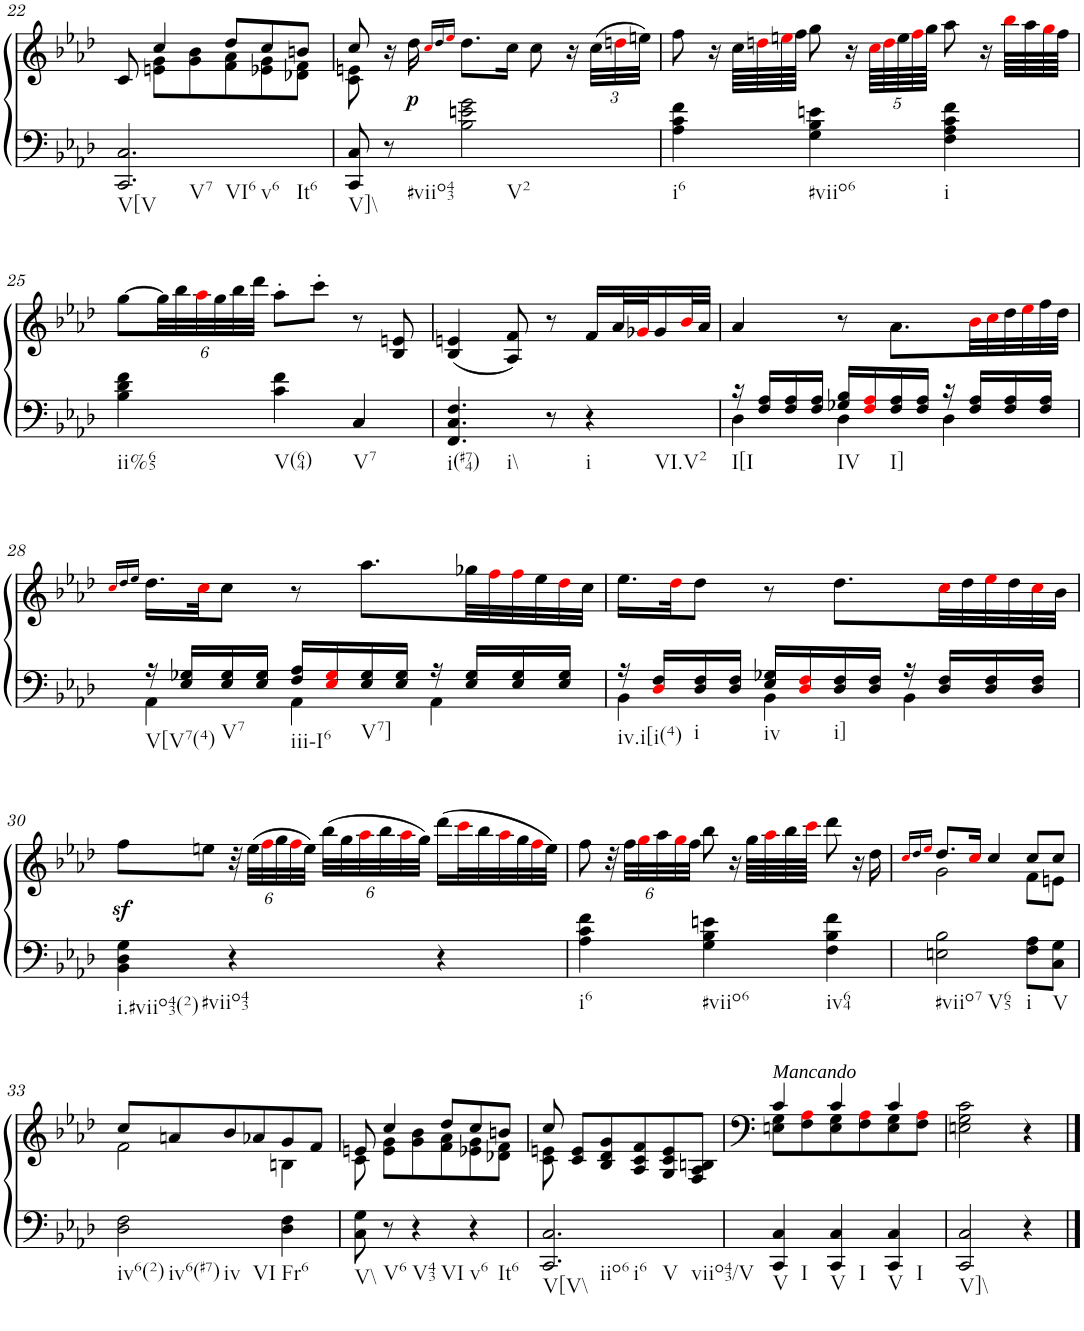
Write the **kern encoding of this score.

**kern	**kern	**dynam
*part1	*part1	*part1
*staff2	*staff1	*staff1/2
*I"Piano	*	*
*I'Pno.	*	*
!!LO:PB:g=z
*clefF4	*clefG2	*
*k[b-e-a-d-]	*k[b-e-a-d-]	*
*A-:	*A-:	*
*M3/4	*M3/4	*
=22	=22	=22
*	*^	*
!LO:TX:b:t=V[V	!	!	!
!LO:TX:b:t=V7	!	!	!
!LO:TX:b:t=VI6	!	!	!
!LO:TX:b:t=v6	!	!	!
!LO:TX:b:t=It6	!	!	!
2.CC/ 2.C/	8c/	8ryy	.
.	4cc/	8en\ 8g\L	.
.	.	8g\ 8b-\	.
.	8dd-/L	8f\ 8a-\	.
.	8cc/	8e-X\ 8g\	.
.	8bn/J	8d-X\ 8f\J	.
=23	=23	=23	=23
!LO:TX:b:t=V]\\	!	!	!
8CC/ 8C/	8cc/	8c\ 8en\	.
!LO:TX:b:t=#viio43	!	!	!
8r	16r	8ryy	.
!	!	!	!LO:DY:b
.	16dd-\	.	p
.	16qcci/LL	.	.
.	16qdd-/	.	.
.	16qee-i/JJ	.	.
!LO:TX:b:t=V2	!	!	!
2B-\ 2en\ 2g\	8.dd-\L	4ryy	.
.	16cc\Jk	.	.
.	8cc\	4ryy	.
.	16r	.	.
*	*Xbrackettup	*	*
.	(48cc\LLL	.	.
.	48ddni\	.	.
.	48een\JJJ)	.	.
*	*v	*v	*
=24	=24	=24
!LO:TX:b:t=i6	!	!
4A-\ 4c\ 4f\	8ff\	.
.	16r	.
.	64cc\LLLL	.
.	64ddni\	.
.	64eeni\	.
.	64ff\JJJJ	.
!LO:TX:b:t=#viio6	!	!
4G\ 4B-\ 4en\	8gg\	.
.	16r	.
.	80cci\LLLL	.
.	80ddi\	.
.	80ee\	.
.	80ffi\	.
.	80gg\JJJJ	.
!LO:TX:b:t=i	!	!
4F\ 4A-\ 4c\ 4f\	8aa-\	.
.	16r	.
.	64bb-i\LLLL	.
.	64aa-\	.
.	64ggi\	.
.	64ff\JJJJ	.
!!LO:LB:g=z
=25	=25	=25
!LO:TX:b:t=ii%65	!	!
4B-\ 4d-\ 4f\	[>8gg\L	.
.	48gg\LL]	.
.	48bb-\	.
.	48aa-i\	.
.	48gg\	.
.	48bb-\	.
.	48ddd-\JJJ	.
!LO:TX:b:t=V(64)	!	!
4c\ 4f\	8aa-'\L	.
.	8ccc'\J	.
!LO:TX:b:t=V7	!	!
4C/	8r	.
.	8B-/ 8en/	.
=26	=26	=26
!LO:TX:b:t=i(#74)	!	!
!LO:TX:b:t=i\\	!	!
4.FF/ 4.C/ 4.F/	(4B-/ 4en/	.
.	8A-/ 8f/)	.
8r	8r	.
!LO:TX:b:t=i	!	!
!LO:TX:b:t=VI.V2	!	!
4r	16f/LL	.
.	32a-/L	.
.	32g-Xi/J	.
.	16g-/	.
.	32b-i/L	.
.	32a-/JJJ	.
=27	=27	=27
*^	*	*
!LO:TX:b:t=I[I	!	!	!
16r	4D-\	4a-/	.
16F/ 16A-/LL	.	.	.
16F/ 16A-/	.	.	.
16F/ 16A-/JJ	.	.	.
!LO:TX:b:t=IV	!	!	!
16G-X/ 16B-/LL	4D-\	8r	.
16Fi/ 16A-i/	.	.	.
!LO:TX:b:t=I]	!	!	!
16F/ 16A-/	.	8.a-\L	.
16F/ 16A-/JJ	.	.	.
16r	4D-\	.	.
16F/ 16A-/LL	.	32b-i\LL	.
.	.	32cci\	.
16F/ 16A-/	.	32dd-\	.
.	.	32ee-i\	.
16F/ 16A-/JJ	.	32ff\	.
.	.	32dd-\JJJ	.
!!LO:LB:g=z
=28	=28	=28	=28
.	.	16qcci/LL	.
.	.	16qdd-/	.
.	.	16qee-/JJ	.
!LO:TX:b:t=V[V7(4)	!	!	!
16r	4AA-\	16.dd-\LL	.
16E-/ 16G-X/LL	.	.	.
.	.	32cci\JK	.
!LO:TX:b:t=V7	!	!	!
16E-/ 16G-/	.	8cc\J	.
16E-/ 16G-/JJ	.	.	.
!LO:TX:b:t=iii-I6	!	!	!
16F/ 16A-/LL	4AA-\	8r	.
16E-i/ 16G-i/	.	.	.
!LO:TX:b:t=V7]	!	!	!
16E-/ 16G-/	.	8.aa-\L	.
16E-/ 16G-/JJ	.	.	.
16r	4AA-\	.	.
16E-/ 16G-/LL	.	32gg-X\LL	.
.	.	32ffi\	.
16E-/ 16G-/	.	32ffi\	.
.	.	32ee-\	.
16E-/ 16G-/JJ	.	32dd-i\	.
.	.	32cc\JJJ	.
=29	=29	=29	=29
!LO:TX:b:t=iv.i[i(4)	!	!	!
16r	4BB-\	16.ee-\LL	.
16D-i/ 16F/LL	.	.	.
.	.	32dd-i\JK	.
!LO:TX:b:t=i	!	!	!
16D-/ 16F/	.	8dd-\J	.
16D-/ 16F/JJ	.	.	.
!LO:TX:b:t=iv	!	!	!
16E-/ 16G-X/LL	4BB-\	8r	.
16D-i/ 16Fi/	.	.	.
!LO:TX:b:t=i]	!	!	!
16D-/ 16F/	.	8.dd-\L	.
16D-/ 16F/JJ	.	.	.
16r	4BB-\	.	.
16D-/ 16F/LL	.	32cci\LL	.
.	.	32dd-\	.
16D-/ 16F/	.	32ee-i\	.
.	.	32dd-\	.
16D-/ 16F/JJ	.	32cci\	.
.	.	32b-\JJJ	.
*v	*v	*	*
!!LO:LB:g=z
=30	=30	=30
!LO:TX:b:t=i.#viio43(2)	!	!
!LO:TX:b:t=#viio43	!	!
4BB-\ 4D-\ 4G\	8ffz<\L	.
.	8een\J	.
4r	48r	.
.	(48ee\LLL	.
.	48ffi\	.
.	48gg\	.
.	48ffi\	.
.	48ee\JJJ)	.
.	(48bb-\LLL	.
.	48gg\	.
.	48aa-i\	.
.	48bb-\	.
.	48aa-i\	.
.	48gg\JJJ)	.
4r	(16ddd-\LL	.
.	32ccci\L	.
.	32bb-\	.
.	32aa-i\	.
.	32gg\	.
.	32ffi\	.
.	32ee\JJJ)	.
=31	=31	=31
!LO:TX:b:t=i6	!	!
4A-\ 4c\ 4f\	8ff\	.
.	48r	.
.	48ff\LLL	.
.	48ggi\	.
.	48aa-\	.
.	48ggi\	.
.	48ff\JJJ	.
!LO:TX:b:t=#viio6	!	!
4G\ 4B-\ 4en\	8bb-\	.
.	16r	.
.	64gg\LLLL	.
.	64aa-i\	.
.	64bb-\	.
.	64ccci\JJJJ	.
!LO:TX:b:t=iv64	!	!
4F\ 4B-\ 4f\	8ddd-\	.
.	16r	.
.	16dd-\	.
=32	=32	=32
.	16qcci/LL	.
.	16qdd-/	.
.	16qee-i/JJ	.
*	*^	*
!LO:TX:b:t=#viio7	!	!	!
!LO:TX:b:t=V65	!	!	!
2En\ 2B-\	8.dd-/L	2g\	.
.	16cci/Jk	.	.
.	4cc/	.	.
!LO:TX:b:t=i	!	!	!
8F\ 8A-\L	8cc/L	8f\L	.
!LO:TX:b:t=V	!	!	!
8C\ 8G\J	8cc/J	8en\J	.
!!LO:LB:g=z	!!
=33	=33	=33	=33
!LO:TX:b:t=iv6(2)	!	!	!
!LO:TX:b:t=iv6(#7)	!	!	!
!LO:TX:b:t=iv	!	!	!
!LO:TX:b:t=VI	!	!	!
2D-\ 2F\	8cc/L	2f\	.
.	8an/	.	.
.	8b-/	.	.
.	8a-X/	.	.
!LO:TX:b:t=Fr6	!	!	!
4D-\ 4F\	8g/	4Bn\	.
.	8f/J	.	.
=34	=34	=34	=34
!LO:TX:b:t=V\\	!	!	!
8C\ 8G\	8en/	8c\	.
!LO:TX:b:t=V6	!	!	!
8r	4cc/	8e\ 8g\L	.
!LO:TX:b:t=V43	!	!	!
!LO:TX:b:t=VI	!	!	!
4r	.	8g\ 8b-\	.
.	8dd-/L	8f\ 8a-\	.
!LO:TX:b:t=v6	!	!	!
!LO:TX:b:t=It6	!	!	!
4r	8cc/	8e-X\ 8g\	.
.	8bn/J	8d-X\ 8f\J	.
=35	=35	=35	=35
!LO:TX:b:t=V[V\\	!	!	!
!LO:TX:b:t=iio6	!	!	!
!LO:TX:b:t=i6	!	!	!
!LO:TX:b:t=V	!	!	!
!LO:TX:b:t=viio43/V	!	!	!
2.CC/ 2.C/	8cc/	8c\ 8en\	.
.	8c/ 8e/L	8ryy	.
.	8B-/ 8d-/ 8g/	4ryy	.
.	8A-/ 8c/ 8f/	.	.
.	8G/ 8c/ 8e/	4ryy	.
.	8F/ 8A-/ 8Bn/J	.	.
=36	=36	=36	=36
!	!LO:TX:a:i:t=Mancando	!	!
!LO:TX:b:t=V	!	!	!
!LO:TX:b:t=I	!	!	!
4CC/ 4C/	4c/	8En\ 8G\L	.
.	.	8F\ 8A-i\	.
!LO:TX:b:t=V	!	!	!
!LO:TX:b:t=I	!	!	!
4CC/ 4C/	4c/	8E\ 8G\	.
.	.	8F\ 8A-i\	.
!LO:TX:b:t=V	!	!	!
!LO:TX:b:t=I	!	!	!
4CC/ 4C/	4c/	8E\ 8G\	.
.	.	8F\ 8A-i\J	.
=37	=37	=37	=37
!LO:TX:b:t=V]\\	!	!	!
*	*v	*v	*
2CC/ 2C/	2En\ 2G\ 2c\	.
4r	4r	.
==	==	==
*-	*-	*-
